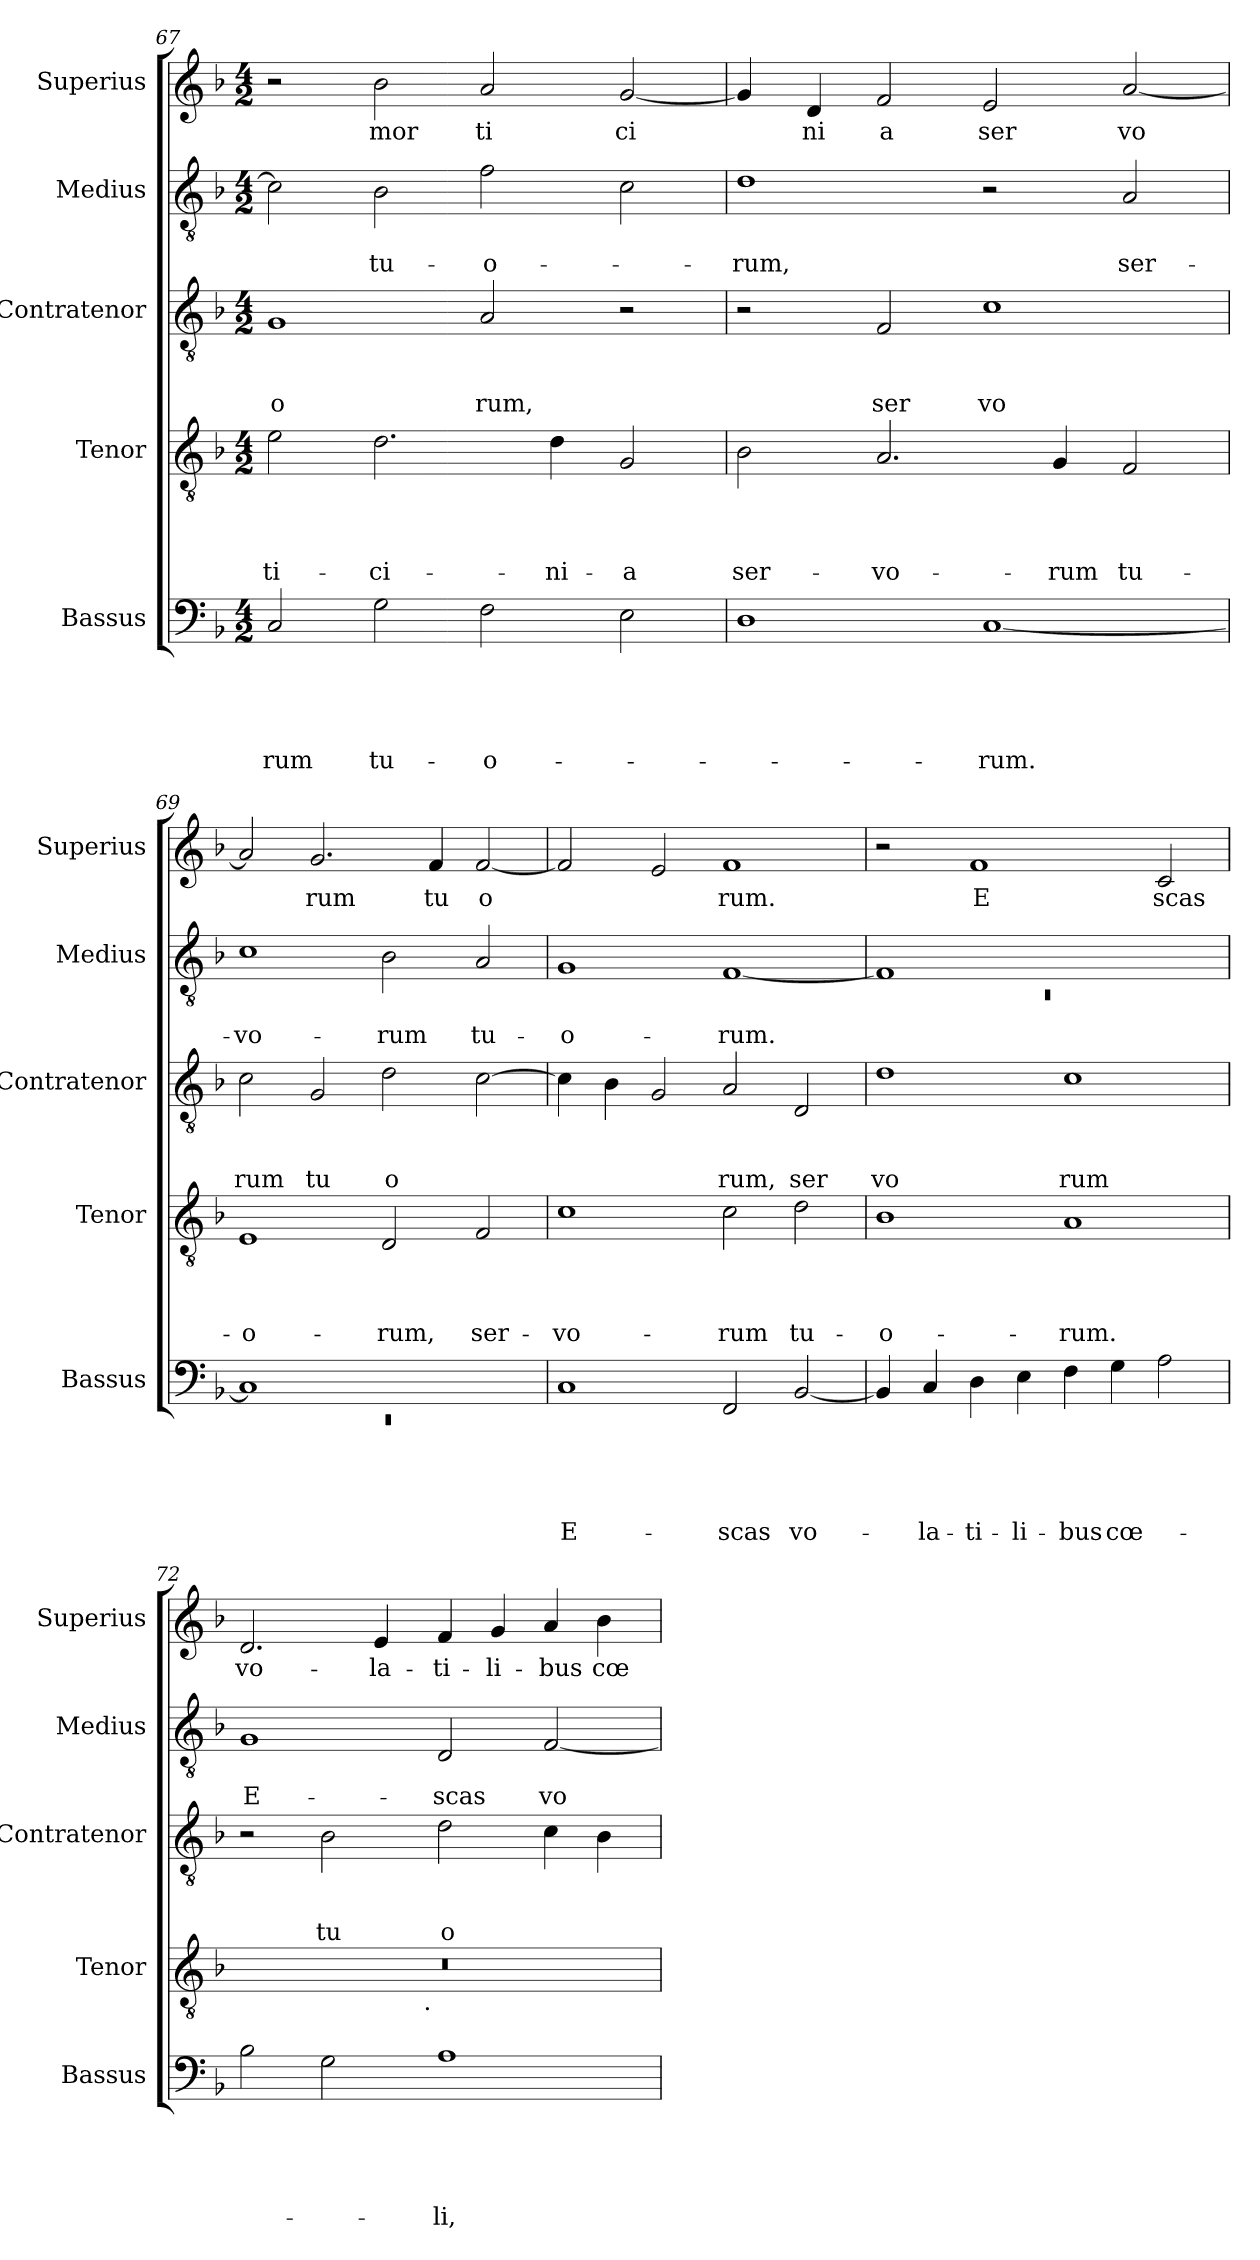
**kern	**text	**text	**text	**text	**text	**kern	**text	**text	**text	**text	**kern	**text	**text	**text	**kern	**text	**text	**kern	**text
*part5	*part5	*part5	*part5	*part5	*part5	*part4	*part4	*part4	*part4	*part4	*part3	*part3	*part3	*part3	*part2	*part2	*part2	*part1	*part1
*staff5	*staff5	*staff5	*staff5	*staff5	*staff5	*staff4	*staff4	*staff4	*staff4	*staff4	*staff3	*staff3	*staff3	*staff3	*staff2	*staff2	*staff2	*staff1	*staff1
*I"Bassus	*	*	*	*	*	*I"Tenor	*	*	*	*	*I"Contratenor	*	*	*	*I"Medius	*	*	*I"Superius	*
*I'Bassus	*	*	*	*	*	*I'Tenor	*	*	*	*	*I'Contratenor	*	*	*	*I'Medius	*	*	*I'Superius	*
*clefF4	*	*	*	*	*	*clefGv2	*	*	*	*	*clefGv2	*	*	*	*clefGv2	*	*	*clefG2	*
*k[b-]	*	*	*	*	*	*k[b-]	*	*	*	*	*k[b-]	*	*	*	*k[b-]	*	*	*k[b-]	*
*F:	*	*	*	*	*	*F:	*	*	*	*	*F:	*	*	*	*F:	*	*	*F:	*
*M4/2	*	*	*	*	*	*M4/2	*	*	*	*	*M4/2	*	*	*	*M4/2	*	*	*M4/2	*
=67	=67	=67	=67	=67	=67	=67	=67	=67	=67	=67	=67	=67	=67	=67	=67	=67	=67	=67	=67
!	!	!	!	!	!LO:LY:b	!	!	!	!	!LO:LY:b	!	!	!	!LO:LY:b	!	!	!	!	!
2C/	.	.	.	.	-rum	2e\	.	.	.	-ti-	1G	.	.	o	2c\]	.	.	2r	.
!	!	!	!	!	!LO:LY:b	!	!	!	!	!LO:LY:b	!	!	!	!	!	!	!LO:LY:b	!	!LO:LY:b
2G\	.	.	.	.	tu-	2.d\	.	.	.	-ci-	.	.	.	.	2B-\	.	tu-	2b-\	mor
!	!	!	!	!	!LO:LY:b	!	!	!	!	!	!	!	!	!LO:LY:b	!	!	!LO:LY:b	!	!LO:LY:b
2F\	.	.	.	.	-o-	.	.	.	.	.	2A/	.	.	rum,	2f\	.	-o-	2a/	ti
!	!	!	!	!	!	!	!	!	!	!LO:LY:b	!	!	!	!	!	!	!	!	!
.	.	.	.	.	.	4d\	.	.	.	-ni-	.	.	.	.	.	.	.	.	.
!	!	!	!	!	!	!	!	!	!	!LO:LY:b	!	!	!	!	!	!	!	!	!LO:LY:b
2E\	.	.	.	.	.	2G/	.	.	.	-a	2r	.	.	.	2c\	.	.	[<2g/	ci
=68	=68	=68	=68	=68	=68	=68	=68	=68	=68	=68	=68	=68	=68	=68	=68	=68	=68	=68	=68
!	!	!	!	!	!	!	!	!	!	!LO:LY:b	!	!	!	!	!	!	!LO:LY:b	!	!
1D	.	.	.	.	.	2B-\	.	.	.	ser-	2r	.	.	.	1d	.	-rum,	4g/]	.
!	!	!	!	!	!	!	!	!	!	!	!	!	!	!	!	!	!	!	!LO:LY:b
.	.	.	.	.	.	.	.	.	.	.	.	.	.	.	.	.	.	4d/	ni
!	!	!	!	!	!	!	!	!	!	!LO:LY:b	!	!	!	!LO:LY:b	!	!	!	!	!LO:LY:b
.	.	.	.	.	.	2.A/	.	.	.	-vo-	2F/	.	.	ser	.	.	.	2f/	a
!	!	!	!	!	!LO:LY:b	!	!	!	!	!	!	!	!	!LO:LY:b	!	!	!	!	!LO:LY:b
[<1C	.	.	.	.	-rum.	.	.	.	.	.	1c	.	.	vo	2r	.	.	2e/	ser
!	!	!	!	!	!	!	!	!	!	!LO:LY:b	!	!	!	!	!	!	!	!	!
.	.	.	.	.	.	4G/	.	.	.	-rum	.	.	.	.	.	.	.	.	.
!	!	!	!	!	!	!	!	!	!	!LO:LY:b	!	!	!	!	!	!	!LO:LY:b	!	!LO:LY:b
.	.	.	.	.	.	2F/	.	.	.	tu-	.	.	.	.	2A/	.	ser-	[<2a/	vo
=69	=69	=69	=69	=69	=69	=69	=69	=69	=69	=69	=69	=69	=69	=69	=69	=69	=69	=69	=69
*^	*	*	*	*	*	*	*	*	*	*	*	*	*	*	*	*	*	*	*
!	!LO:N:vis=1	!	!	!	!	!	!	!	!	!	!LO:LY:b	!	!	!	!LO:LY:b	!	!	!LO:LY:b	!	!
1C]	0rEE	.	.	.	.	.	1E	.	.	.	-o-	2c\	.	.	rum	1c	.	-vo-	2a/]	.
!	!	!	!	!	!	!	!	!	!	!	!	!	!	!	!LO:LY:b	!	!	!	!	!LO:LY:b
.	.	.	.	.	.	.	.	.	.	.	.	2G/	.	.	tu	.	.	.	2.g/	rum
!	!	!	!	!	!	!	!	!	!	!	!LO:LY:b	!	!	!	!LO:LY:b	!	!	!LO:LY:b	!	!
1ryy	.	.	.	.	.	.	2D/	.	.	.	-rum,	2d\	.	.	o	2B-\	.	-rum	.	.
!	!	!	!	!	!	!	!	!	!	!	!	!	!	!	!	!	!	!	!	!LO:LY:b
.	.	.	.	.	.	.	.	.	.	.	.	.	.	.	.	.	.	.	4f/	tu
!	!	!	!	!	!	!	!	!	!	!	!LO:LY:b	!	!	!	!	!	!	!LO:LY:b	!	!LO:LY:b
.	.	.	.	.	.	.	2F/	.	.	.	ser-	[>2c\	.	.	.	2A/	.	tu-	[<2f/	o
*v	*v	*	*	*	*	*	*	*	*	*	*	*	*	*	*	*	*	*	*	*
=70	=70	=70	=70	=70	=70	=70	=70	=70	=70	=70	=70	=70	=70	=70	=70	=70	=70	=70	=70
!	!	!	!	!	!LO:LY:b	!	!	!	!	!LO:LY:b	!	!	!	!	!	!	!LO:LY:b	!	!
1C	.	.	.	.	E-	1c	.	.	.	-vo-	4c\]	.	.	.	1G	.	-o-	2f/]	.
.	.	.	.	.	.	.	.	.	.	.	4B-\	.	.	.	.	.	.	.	.
.	.	.	.	.	.	.	.	.	.	.	2G/	.	.	.	.	.	.	2e/	.
!	!	!	!	!	!LO:LY:b	!	!	!	!	!LO:LY:b	!	!	!	!LO:LY:b	!	!	!LO:LY:b	!	!LO:LY:b
2FF/	.	.	.	.	-scas	2c\	.	.	.	-rum	2A/	.	.	rum,	[<1F	.	-rum.	1f	rum.
!	!	!	!	!	!LO:LY:b	!	!	!	!	!LO:LY:b	!	!	!	!LO:LY:b	!	!	!	!	!
[<2BB-/	.	.	.	.	vo-	2d\	.	.	.	tu-	2D/	.	.	ser	.	.	.	.	.
=71	=71	=71	=71	=71	=71	=71	=71	=71	=71	=71	=71	=71	=71	=71	=71	=71	=71	=71	=71
*	*	*	*	*	*	*	*	*	*	*	*	*	*	*	*^	*	*	*	*
!	!	!	!	!	!	!	!	!	!	!LO:LY:b	!	!	!	!LO:LY:b	!	!LO:N:vis=1	!	!	!	!
4BB-/]	.	.	.	.	.	1B-	.	.	.	-o-	1d	.	.	vo	1F]	0rC	.	.	2r	.
!	!	!	!	!	!LO:LY:b	!	!	!	!	!	!	!	!	!	!	!	!	!	!	!
4C/	.	.	.	.	-la-	.	.	.	.	.	.	.	.	.	.	.	.	.	.	.
!	!	!	!	!	!LO:LY:b	!	!	!	!	!	!	!	!	!	!	!	!	!	!	!LO:LY:b
4D\	.	.	.	.	-ti-	.	.	.	.	.	.	.	.	.	.	.	.	.	1f	E
!	!	!	!	!	!LO:LY:b	!	!	!	!	!	!	!	!	!	!	!	!	!	!	!
4E\	.	.	.	.	-li-	.	.	.	.	.	.	.	.	.	.	.	.	.	.	.
!	!	!	!	!	!LO:LY:b	!	!	!	!	!LO:LY:b	!	!	!	!LO:LY:b	!	!	!	!	!	!
4F\	.	.	.	.	-bus	1A	.	.	.	-rum.	1c	.	.	rum	1ryy	.	.	.	.	.
!	!	!	!	!	!LO:LY:b	!	!	!	!	!	!	!	!	!	!	!	!	!	!	!
4G\	.	.	.	.	cœ-	.	.	.	.	.	.	.	.	.	.	.	.	.	.	.
!	!	!	!	!	!	!	!	!	!	!	!	!	!	!	!	!	!	!	!	!LO:LY:b
2A\	.	.	.	.	.	.	.	.	.	.	.	.	.	.	.	.	.	.	2c/	scas
*	*	*	*	*	*	*	*	*	*	*	*	*	*	*	*v	*v	*	*	*	*
!!LO:LB:g=z
=72	=72	=72	=72	=72	=72	=72	=72	=72	=72	=72	=72	=72	=72	=72	=72	=72	=72	=72	=72
!	!	!	!	!	!	!	!	!	!	!	!	!	!	!	!	!	!LO:LY:b	!	!LO:LY:b
*	*	*	*	*	*	*^	*	*	*	*	*	*	*	*	*	*	*	*	*
2B-\	.	.	.	.	.	0r	2ryy	.	.	.	.	2r	.	.	.	1G	.	E-	2.d/	vo-
!	!	!	!	!	!	!	!	!	!	!	!	!	!	!	!LO:LY:b	!	!	!	!	!
2G\	.	.	.	.	.	.	4...ryy	.	.	.	.	2B-\	.	.	tu	.	.	.	.	.
!	!	!	!	!	!	!	!	!	!	!	!	!	!	!	!	!	!	!	!	!LO:LY:b
.	.	.	.	.	.	.	.	.	.	.	.	.	.	.	.	.	.	.	4e/	-la-
!	!	!	!	!	!	!	!LO:TX:b:t=.	!	!	!	!	!	!	!	!	!	!	!	!	!
.	.	.	.	.	.	.	1ryy	.	.	.	.	.	.	.	.	.	.	.	.	.
!	!	!	!	!	!LO:LY:b	!	!	!	!	!	!	!	!	!	!LO:LY:b	!	!	!LO:LY:b	!	!LO:LY:b
1A	.	.	.	.	-li,	.	.	.	.	.	.	2d\	.	.	o	2D/	.	-scas	4f/	-ti-
!	!	!	!	!	!	!	!	!	!	!	!	!	!	!	!	!	!	!	!	!LO:LY:b
.	.	.	.	.	.	.	.	.	.	.	.	.	.	.	.	.	.	.	4g/	-li-
!	!	!	!	!	!	!	!	!	!	!	!	!	!	!	!	!	!	!LO:LY:b	!	!LO:LY:b
.	.	.	.	.	.	.	.	.	.	.	.	4c\	.	.	.	[<2F/	.	vo-	4a/	-bus
!	!	!	!	!	!	!	!	!	!	!	!	!	!	!	!	!	!	!	!	!LO:LY:b
.	.	.	.	.	.	.	.	.	.	.	.	4B-\	.	.	.	.	.	.	4b-\	cœ-
.	.	.	.	.	.	.	32ryy	.	.	.	.	.	.	.	.	.	.	.	.	.
*	*	*	*	*	*	*v	*v	*	*	*	*	*	*	*	*	*	*	*	*	*
=	=	=	=	=	=	=	=	=	=	=	=	=	=	=	=	=	=	=	=
*-	*-	*-	*-	*-	*-	*-	*-	*-	*-	*-	*-	*-	*-	*-	*-	*-	*-	*-	*-
